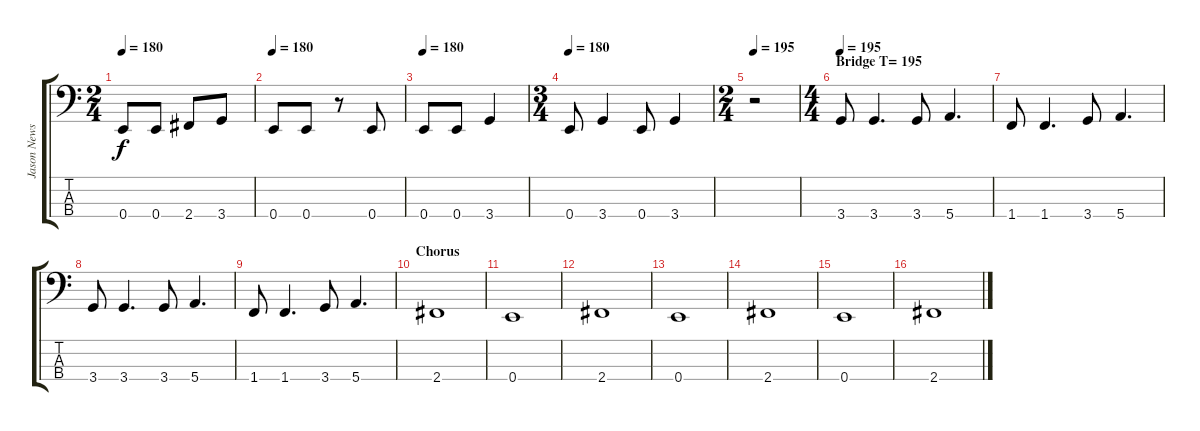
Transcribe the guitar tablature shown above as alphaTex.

\track ("Jason Newsted" "Jason News") {instrument electricbasspick}
\staff {score tabs}
\tuning (G2 D2 A1 E1) {hide}
\ts (2 4)
\tempo 180
\clef f4
\ks c
0.4.8{dy f} 0.4.8 2.4.8 3.4.8 |
\tempo 180
0.4.8 0.4.8 r.8 0.4.8 |
\tempo 180
0.4.8 0.4.8 3.4.4 |
\ts (3 4)
\tempo 180
0.4.8 3.4.4 0.4.8 3.4.4 |
\ts (2 4)
\tempo 195
r.2 |
\ts (4 4)
\section ("" "Bridge T= 195 ")
\tempo 195
3.4.8 3.4.4{d} 3.4.8 5.4.4{d} |
1.4.8 1.4.4{d} 3.4.8 5.4.4{d} |
3.4.8 3.4.4{d} 3.4.8 5.4.4{d} |
1.4.8 1.4.4{d} 3.4.8 5.4.4{d} |
\section ("" "Chorus")
2.4.1 |
0.4.1 |
2.4.1 |
0.4.1 |
2.4.1 |
0.4.1 |
2.4.1
